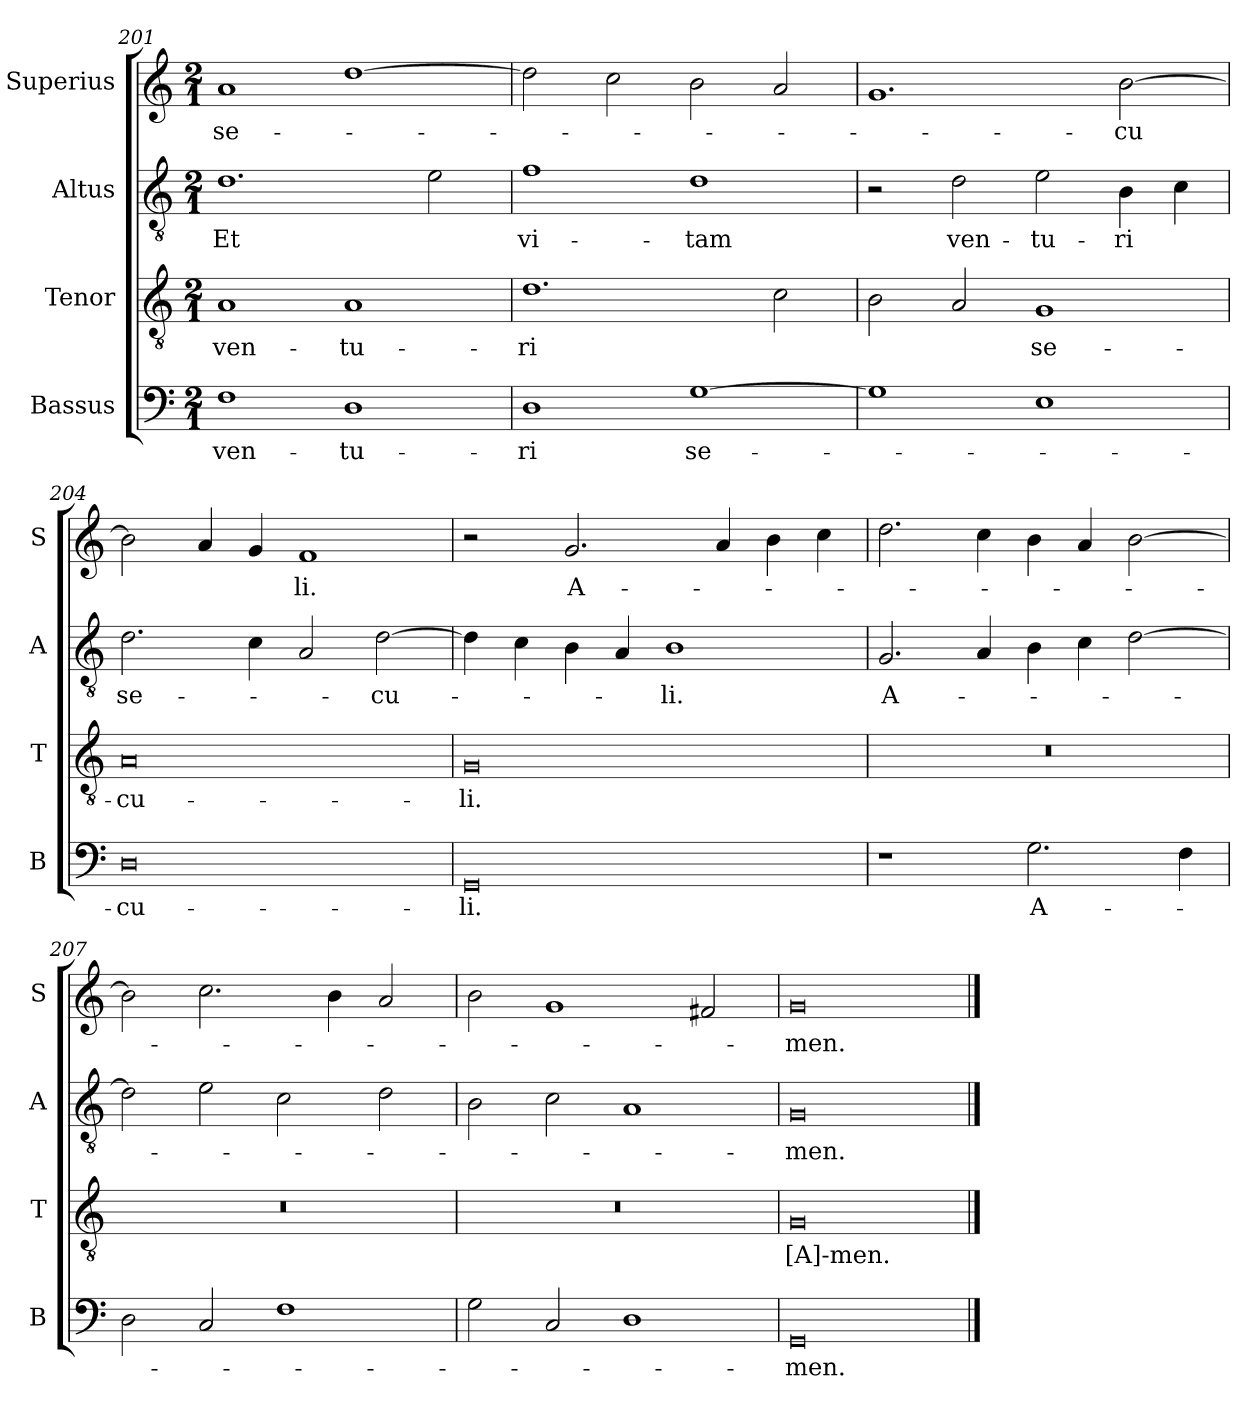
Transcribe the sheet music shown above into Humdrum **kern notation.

**kern	**text	**kern	**text	**kern	**text	**kern	**text
*part4	*part4	*part3	*part3	*part2	*part2	*part1	*part1
*staff4	*staff4	*staff3	*staff3	*staff2	*staff2	*staff1	*staff1
*I"Bassus	*	*I"Tenor	*	*I"Altus	*	*I"Superius	*
*I'B	*	*I'T	*	*I'A	*	*I'S	*
*clefF4	*	*clefGv2	*	*clefGv2	*	*clefG2	*
*k[]	*	*k[]	*	*k[]	*	*k[]	*
*M2/1	*	*M2/1	*	*M2/1	*	*M2/1	*
=201	=201	=201	=201	=201	=201	=201	=201
1F	ven-	1A	ven-	1.d	Et	1a	se-
1D	-tu-	1A	-tu-	.	.	[1dd	.
.	.	.	.	2e	.	.	.
=202	=202	=202	=202	=202	=202	=202	=202
1D	-ri	1.d	-ri	1f	vi-	2dd]	.
.	.	.	.	.	.	2cc	.
[1G	se-	.	.	1d	-tam	2b	.
.	.	2c	.	.	.	2a	.
=203	=203	=203	=203	=203	=203	=203	=203
1G]	.	2B	.	2r	.	1.g	.
.	.	2A	.	2d	ven-	.	.
1E	.	1G	se-	2e	-tu-	.	.
.	.	.	.	4B	-ri	[2b	-cu
.	.	.	.	4c	.	.	.
=204	=204	=204	=204	=204	=204	=204	=204
0D	-cu-	0A	-cu-	2.d	se-	2b]	.
.	.	.	.	.	.	4a	.
.	.	.	.	4c	.	4g	.
.	.	.	.	2A	.	1f	li.
.	.	.	.	[2d	-cu-	.	.
=205	=205	=205	=205	=205	=205	=205	=205
0GG	-li.	0G	-li.	4d]	.	2r	.
.	.	.	.	4c	.	.	.
.	.	.	.	4B	.	2.g	A-
.	.	.	.	4A	.	.	.
.	.	.	.	1B	-li.	.	.
.	.	.	.	.	.	4a	.
.	.	.	.	.	.	4b	.
.	.	.	.	.	.	4cc	.
=206	=206	=206	=206	=206	=206	=206	=206
1r	.	0r	.	2.G	A-	2.dd	.
.	.	.	.	4A	.	4cc	.
2.G	A-	.	.	4B	.	4b	.
.	.	.	.	4c	.	4a	.
.	.	.	.	[2d	.	[2b	.
4F	.	.	.	.	.	.	.
=207	=207	=207	=207	=207	=207	=207	=207
2D	.	0r	.	2d]	.	2b]	.
2C	.	.	.	2e	.	2.cc	.
1F	.	.	.	2c	.	.	.
.	.	.	.	.	.	4b	.
.	.	.	.	2d	.	2a	.
=208	=208	=208	=208	=208	=208	=208	=208
2G	.	0r	.	2B	.	2b	.
2C	.	.	.	2c	.	1g	.
1D	.	.	.	1A	.	.	.
.	.	.	.	.	.	2f#X	.
=209	=209	=209	=209	=209	=209	=209	=209
0GG	-men.	0G	[A]-men.	0G	-men.	0g	-men.
==	==	==	==	==	==	==	==
*-	*-	*-	*-	*-	*-	*-	*-
